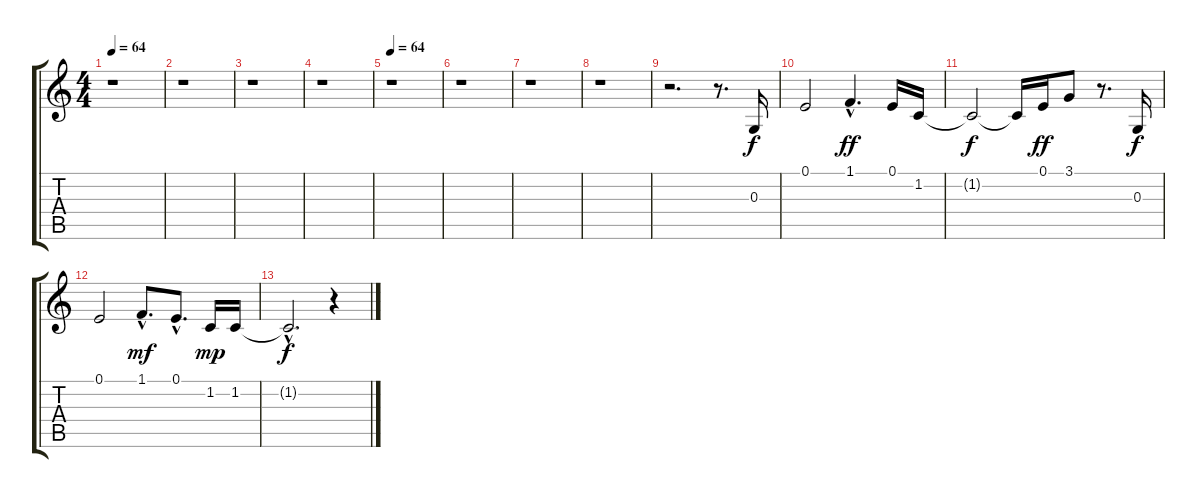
\track "" {instrument lead6voice}
\staff {score tabs}
\tuning (E4 B3 G3 D3 A2 E2) {hide}
\ts (4 4)
\tempo 64
\clef g2
\ks c
r.1{dy f} |
r.1 |
r.1 |
r.1 |
\tempo 64
r.1 |
r.1 |
r.1 |
r.1 |
r.2{d} r.8{d} 0.3.16 |
0.1.2 1.1{hac}.4{d dy ff} 0.1.16 1.2.16 |
1.2{t}.2{dy f} 1.2{t}.16 0.1.16{dy ff} 3.1.8 r.8{d} 0.3.16{dy f} |
0.1.2 1.1{hac}.8{d dy mf} 0.1{hac}.8{d} 1.2.16{dy mp} 1.2.16 |
1.2{hac t}.2{d dy f} r.4
